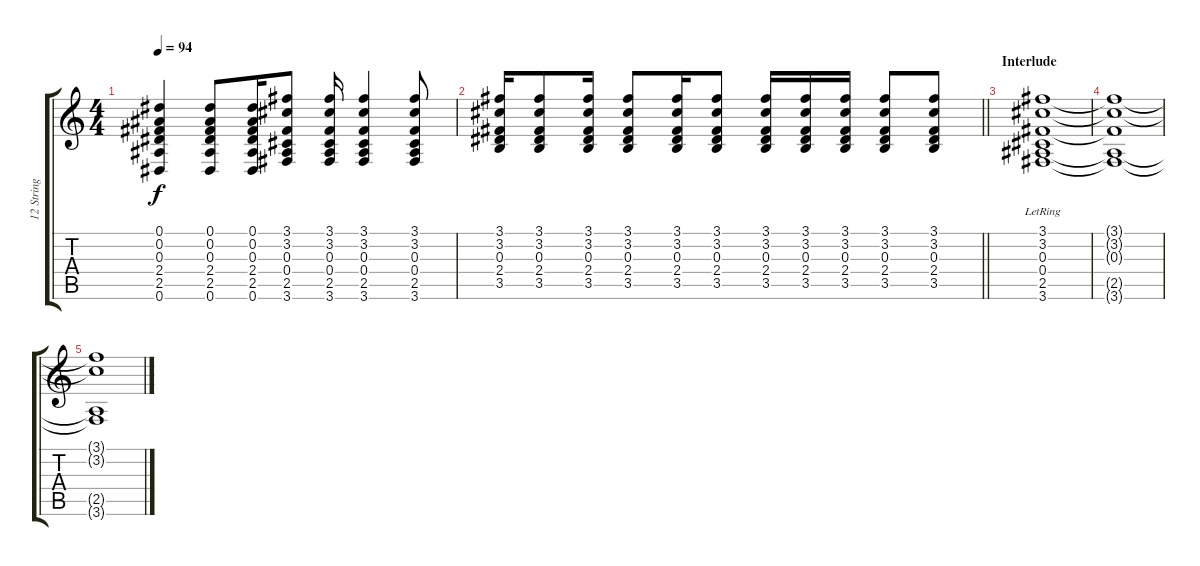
\track ("12 String Acoustic" "12 String ") {instrument acousticguitarsteel}
\staff {score tabs}
\tuning (Eb4 Bb3 Gb3 Db3 Ab2 Eb2) {hide}
\ts (4 4)
\tempo 94
\clef g2
\ks c
(0.1 0.2 0.3 2.4 2.5 0.6).4{dy f} (0.1 0.2 0.3 2.4 2.5 0.6).8 (0.1 0.2 0.3 2.4 2.5 0.6).16 (3.1 3.2 0.3 0.4 2.5 3.6).8 (3.1 3.2 0.3 0.4 2.5 3.6).16 (3.1 3.2 0.3 0.4 2.5 3.6).4 (3.1 3.2 0.3 0.4 2.5 3.6).8 |
\barLineRight lightlight
(3.1 3.2 0.3 2.4 3.5).16 (3.1 3.2 0.3 2.4 3.5).8 (3.1 3.2 0.3 2.4 3.5).16 (3.1 3.2 0.3 2.4 3.5).8 (3.1 3.2 0.3 2.4 3.5).16 (3.1 3.2 0.3 2.4 3.5).8 (3.1 3.2 0.3 2.4 3.5).16 (3.1 3.2 0.3 2.4 3.5).16 (3.1 3.2 0.3 2.4 3.5).16 (3.1 3.2 0.3 2.4 3.5).8 (3.1 3.2 0.3 2.4 3.5).8 |
\section ("" "Interlude")
(3.1{lr} 3.2{lr} 0.3{lr} 0.4{lr} 2.5{lr} 3.6{lr}).1 |
(3.1{t} 3.2{t} 0.3{t} 2.5{t} 3.6{t}).1 |
(3.1{t} 3.2{t} 2.5{t} 3.6{t}).1
